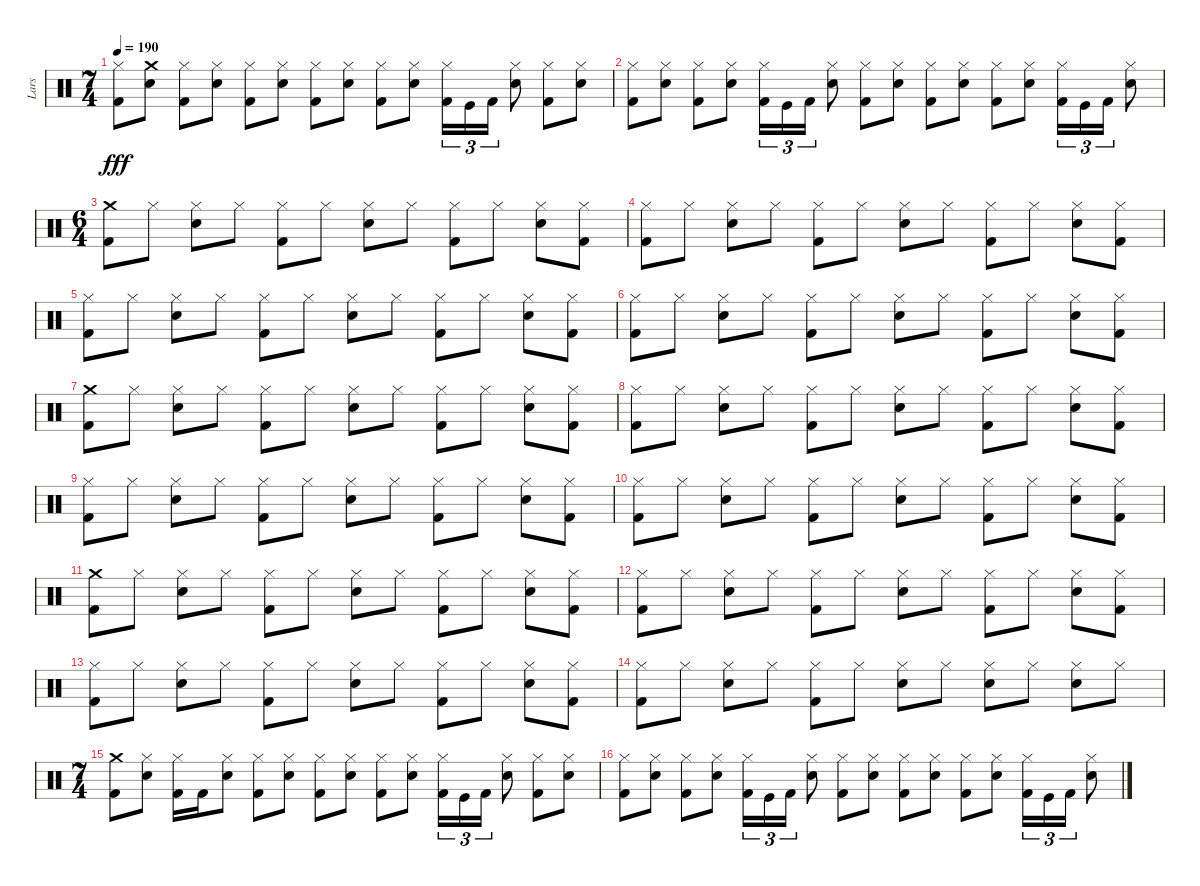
\track ("Lars" "Lars") {instrument percussion}
\staff {score}
\articulation defaults
\ts (7 4)
\tempo 190
\clef neutral
\ks c
("Hi-Hat (closed)" "Kick (hit) 2").8{dy fff} ("Crash medium (hit)" "Snare (hit) 2").8 ("Hi-Hat (closed)" "Kick (hit) 2").8 ("Snare (hit) 2" "Hi-Hat (closed)").8 ("Hi-Hat (closed)" "Kick (hit) 2").8 ("Snare (hit) 2" "Hi-Hat (closed)").8 ("Hi-Hat (closed)" "Kick (hit) 2").8 ("Snare (hit) 2" "Hi-Hat (closed)").8 ("Hi-Hat (closed)" "Kick (hit) 2").8 ("Snare (hit) 2" "Hi-Hat (closed)").8 ("Hi-Hat (closed)" "Kick (hit) 2").16{tu (3 2)} "Kick (hit)".16{tu (3 2)} "Kick (hit) 2".16{tu (3 2)} ("Snare (hit) 2" "Hi-Hat (closed)").8 ("Hi-Hat (closed)" "Kick (hit) 2").8 ("Snare (hit) 2" "Hi-Hat (closed)").8 |
("Hi-Hat (closed)" "Kick (hit) 2").8 ("Snare (hit) 2" "Hi-Hat (closed)").8 ("Hi-Hat (closed)" "Kick (hit) 2").8 ("Snare (hit) 2" "Hi-Hat (closed)").8 ("Hi-Hat (closed)" "Kick (hit) 2").16{tu (3 2)} "Kick (hit)".16{tu (3 2)} "Kick (hit) 2".16{tu (3 2)} ("Snare (hit) 2" "Hi-Hat (closed)").8 ("Hi-Hat (closed)" "Kick (hit) 2").8 ("Snare (hit) 2" "Hi-Hat (closed)").8 ("Hi-Hat (closed)" "Kick (hit) 2").8 ("Snare (hit) 2" "Hi-Hat (closed)").8 ("Kick (hit) 2" "Hi-Hat (closed)").8 ("Snare (hit) 2" "Hi-Hat (closed)").8 ("Kick (hit) 2" "Hi-Hat (closed)").16{tu (3 2)} "Kick (hit)".16{tu (3 2)} "Kick (hit) 2".16{tu (3 2)} ("Snare (hit) 2" "Hi-Hat (closed)").8 |
\ts (6 4)
("Kick (hit) 2" "Crash medium (hit)").8 "Hi-Hat (closed)".8 ("Snare (hit) 2" "Hi-Hat (closed)").8 "Hi-Hat (closed)".8 ("Kick (hit) 2" "Hi-Hat (closed)").8 "Hi-Hat (closed)".8 ("Snare (hit) 2" "Hi-Hat (closed)").8 "Hi-Hat (closed)".8 ("Kick (hit) 2" "Hi-Hat (closed)").8 "Hi-Hat (closed)".8 ("Snare (hit) 2" "Hi-Hat (closed)").8 ("Kick (hit) 2" "Hi-Hat (closed)").8 |
("Hi-Hat (closed)" "Kick (hit) 2").8 "Hi-Hat (closed)".8 ("Snare (hit) 2" "Hi-Hat (closed)").8 "Hi-Hat (closed)".8 ("Kick (hit) 2" "Hi-Hat (closed)").8 "Hi-Hat (closed)".8 ("Snare (hit) 2" "Hi-Hat (closed)").8 "Hi-Hat (closed)".8 ("Kick (hit) 2" "Hi-Hat (closed)").8 "Hi-Hat (closed)".8 ("Snare (hit) 2" "Hi-Hat (closed)").8 ("Kick (hit) 2" "Hi-Hat (closed)").8 |
("Hi-Hat (closed)" "Kick (hit) 2").8 "Hi-Hat (closed)".8 ("Snare (hit) 2" "Hi-Hat (closed)").8 "Hi-Hat (closed)".8 ("Kick (hit) 2" "Hi-Hat (closed)").8 "Hi-Hat (closed)".8 ("Snare (hit) 2" "Hi-Hat (closed)").8 "Hi-Hat (closed)".8 ("Kick (hit) 2" "Hi-Hat (closed)").8 "Hi-Hat (closed)".8 ("Snare (hit) 2" "Hi-Hat (closed)").8 ("Kick (hit) 2" "Hi-Hat (closed)").8 |
("Hi-Hat (closed)" "Kick (hit) 2").8 "Hi-Hat (closed)".8 ("Snare (hit) 2" "Hi-Hat (closed)").8 "Hi-Hat (closed)".8 ("Kick (hit) 2" "Hi-Hat (closed)").8 "Hi-Hat (closed)".8 ("Snare (hit) 2" "Hi-Hat (closed)").8 "Hi-Hat (closed)".8 ("Kick (hit) 2" "Hi-Hat (closed)").8 "Hi-Hat (closed)".8 ("Snare (hit) 2" "Hi-Hat (closed)").8 ("Kick (hit) 2" "Hi-Hat (closed)").8 |
("Kick (hit) 2" "Crash medium (hit)").8 "Hi-Hat (closed)".8 ("Snare (hit) 2" "Hi-Hat (closed)").8 "Hi-Hat (closed)".8 ("Kick (hit) 2" "Hi-Hat (closed)").8 "Hi-Hat (closed)".8 ("Snare (hit) 2" "Hi-Hat (closed)").8 "Hi-Hat (closed)".8 ("Kick (hit) 2" "Hi-Hat (closed)").8 "Hi-Hat (closed)".8 ("Snare (hit) 2" "Hi-Hat (closed)").8 ("Kick (hit) 2" "Hi-Hat (closed)").8 |
("Hi-Hat (closed)" "Kick (hit) 2").8 "Hi-Hat (closed)".8 ("Snare (hit) 2" "Hi-Hat (closed)").8 "Hi-Hat (closed)".8 ("Kick (hit) 2" "Hi-Hat (closed)").8 "Hi-Hat (closed)".8 ("Snare (hit) 2" "Hi-Hat (closed)").8 "Hi-Hat (closed)".8 ("Kick (hit) 2" "Hi-Hat (closed)").8 "Hi-Hat (closed)".8 ("Snare (hit) 2" "Hi-Hat (closed)").8 ("Kick (hit) 2" "Hi-Hat (closed)").8 |
("Hi-Hat (closed)" "Kick (hit) 2").8 "Hi-Hat (closed)".8 ("Snare (hit) 2" "Hi-Hat (closed)").8 "Hi-Hat (closed)".8 ("Kick (hit) 2" "Hi-Hat (closed)").8 "Hi-Hat (closed)".8 ("Snare (hit) 2" "Hi-Hat (closed)").8 "Hi-Hat (closed)".8 ("Kick (hit) 2" "Hi-Hat (closed)").8 "Hi-Hat (closed)".8 ("Snare (hit) 2" "Hi-Hat (closed)").8 ("Kick (hit) 2" "Hi-Hat (closed)").8 |
("Hi-Hat (closed)" "Kick (hit) 2").8 "Hi-Hat (closed)".8 ("Snare (hit) 2" "Hi-Hat (closed)").8 "Hi-Hat (closed)".8 ("Kick (hit) 2" "Hi-Hat (closed)").8 "Hi-Hat (closed)".8 ("Snare (hit) 2" "Hi-Hat (closed)").8 "Hi-Hat (closed)".8 ("Kick (hit) 2" "Hi-Hat (closed)").8 "Hi-Hat (closed)".8 ("Snare (hit) 2" "Hi-Hat (closed)").8 ("Kick (hit) 2" "Hi-Hat (closed)").8 |
("Kick (hit) 2" "Crash medium (hit)").8 "Hi-Hat (closed)".8 ("Snare (hit) 2" "Hi-Hat (closed)").8 "Hi-Hat (closed)".8 ("Kick (hit) 2" "Hi-Hat (closed)").8 "Hi-Hat (closed)".8 ("Snare (hit) 2" "Hi-Hat (closed)").8 "Hi-Hat (closed)".8 ("Kick (hit) 2" "Hi-Hat (closed)").8 "Hi-Hat (closed)".8 ("Snare (hit) 2" "Hi-Hat (closed)").8 ("Kick (hit) 2" "Hi-Hat (closed)").8 |
("Hi-Hat (closed)" "Kick (hit) 2").8 "Hi-Hat (closed)".8 ("Snare (hit) 2" "Hi-Hat (closed)").8 "Hi-Hat (closed)".8 ("Kick (hit) 2" "Hi-Hat (closed)").8 "Hi-Hat (closed)".8 ("Snare (hit) 2" "Hi-Hat (closed)").8 "Hi-Hat (closed)".8 ("Kick (hit) 2" "Hi-Hat (closed)").8 "Hi-Hat (closed)".8 ("Snare (hit) 2" "Hi-Hat (closed)").8 ("Kick (hit) 2" "Hi-Hat (closed)").8 |
("Hi-Hat (closed)" "Kick (hit) 2").8 "Hi-Hat (closed)".8 ("Snare (hit) 2" "Hi-Hat (closed)").8 "Hi-Hat (closed)".8 ("Kick (hit) 2" "Hi-Hat (closed)").8 "Hi-Hat (closed)".8 ("Snare (hit) 2" "Hi-Hat (closed)").8 "Hi-Hat (closed)".8 ("Kick (hit) 2" "Hi-Hat (closed)").8 "Hi-Hat (closed)".8 ("Snare (hit) 2" "Hi-Hat (closed)").8 ("Kick (hit) 2" "Hi-Hat (closed)").8 |
("Hi-Hat (closed)" "Kick (hit) 2").8 "Hi-Hat (closed)".8 ("Snare (hit) 2" "Hi-Hat (closed)").8 "Hi-Hat (closed)".8 ("Kick (hit) 2" "Hi-Hat (closed)").8 "Hi-Hat (closed)".8 ("Snare (hit) 2" "Hi-Hat (closed)").8 "Hi-Hat (closed)".8 ("Snare (hit) 2" "Hi-Hat (closed)").8 "Hi-Hat (closed)".8 ("Snare (hit) 2" "Hi-Hat (closed)").8 "Hi-Hat (closed)".8 |
\ts (7 4)
("Crash medium (hit)" "Kick (hit) 2").8 ("Snare (hit) 2" "Hi-Hat (closed)").8 ("Hi-Hat (closed)" "Kick (hit) 2").16 "Kick (hit) 2".16 ("Snare (hit) 2" "Hi-Hat (closed)").8 ("Hi-Hat (closed)" "Kick (hit) 2").8 ("Snare (hit) 2" "Hi-Hat (closed)").8 ("Hi-Hat (closed)" "Kick (hit) 2").8 ("Snare (hit) 2" "Hi-Hat (closed)").8 ("Hi-Hat (closed)" "Kick (hit) 2").8 ("Snare (hit) 2" "Hi-Hat (closed)").8 ("Hi-Hat (closed)" "Kick (hit) 2").16{tu (3 2)} "Kick (hit)".16{tu (3 2)} "Kick (hit) 2".16{tu (3 2)} ("Snare (hit) 2" "Hi-Hat (closed)").8 ("Hi-Hat (closed)" "Kick (hit) 2").8 ("Snare (hit) 2" "Hi-Hat (closed)").8 |
("Hi-Hat (closed)" "Kick (hit) 2").8 ("Snare (hit) 2" "Hi-Hat (closed)").8 ("Hi-Hat (closed)" "Kick (hit) 2").8 ("Snare (hit) 2" "Hi-Hat (closed)").8 ("Hi-Hat (closed)" "Kick (hit) 2").16{tu (3 2)} "Kick (hit)".16{tu (3 2)} "Kick (hit) 2".16{tu (3 2)} ("Snare (hit) 2" "Hi-Hat (closed)").8 ("Hi-Hat (closed)" "Kick (hit) 2").8 ("Snare (hit) 2" "Hi-Hat (closed)").8 ("Hi-Hat (closed)" "Kick (hit) 2").8 ("Snare (hit) 2" "Hi-Hat (closed)").8 ("Kick (hit) 2" "Hi-Hat (closed)").8 ("Snare (hit) 2" "Hi-Hat (closed)").8 ("Kick (hit) 2" "Hi-Hat (closed)").16{tu (3 2)} "Kick (hit)".16{tu (3 2)} "Kick (hit) 2".16{tu (3 2)} ("Snare (hit) 2" "Hi-Hat (closed)").8
